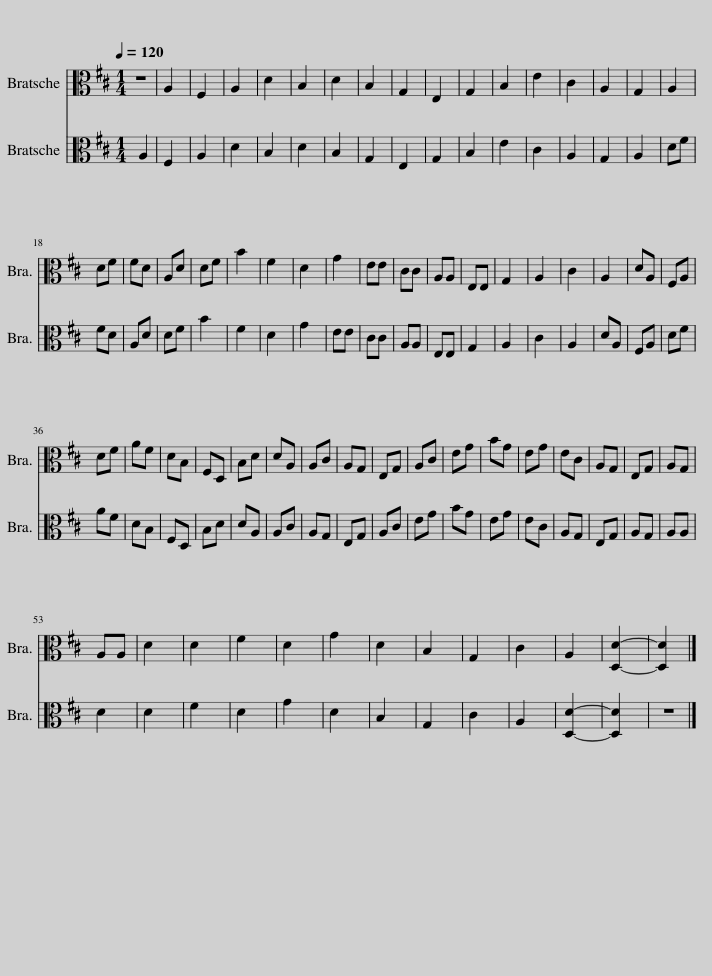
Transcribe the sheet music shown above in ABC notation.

X:1
%%score 1 2
L:1/8
Q:1/4=120
M:1/4
I:linebreak $
K:D
V:1 alto
V:2 alto
V:1
 z2 | A,2 | F,2 | A,2 | D2 | %5
 B,2 | D2 | B,2 | G,2 | E,2 | %10
 G,2 | B,2 | E2 | C2 | A,2 | %15
 G,2 | A,2 |$ DF | FD | A,D | %20
 DF | B2 | F2 | D2 | G2 | %25
 EE | CC | A,A, | E,E, | G,2 | %30
 A,2 | C2 | A,2 | DA, | F,A, |$ %35
 DF | AF | DB, | F,D, | B,D | %40
 DA, | A,C | A,G, | E,G, | A,C | %45
 EG | BG | EG | EC | A,G, | %50
 E,G, | A,G, |$ A,A, | D2 | D2 | %55
 F2 | D2 | G2 | D2 | B,2 | %60
 G,2 | C2 | A,2 | [D,D]2- | [D,D]2 |] %65
V:2
 A,2 | F,2 | A,2 | D2 | B,2 | %5
 D2 | B,2 | G,2 | E,2 | G,2 | %10
 B,2 | E2 | C2 | A,2 | G,2 | %15
 A,2 | DF |$ FD | A,D | DF | %20
 B2 | F2 | D2 | G2 | EE | %25
 CC | A,A, | E,E, | G,2 | A,2 | %30
 C2 | A,2 | DA, | F,A, | DF |$ %35
 AF | DB, | F,D, | B,D | DA, | %40
 A,C | A,G, | E,G, | A,C | EG | %45
 BG | EG | EC | A,G, | E,G, | %50
 A,G, | A,A, |$ D2 | D2 | F2 | %55
 D2 | G2 | D2 | B,2 | G,2 | %60
 C2 | A,2 | [D,D]2- | [D,D]2 | z2 |] %65
